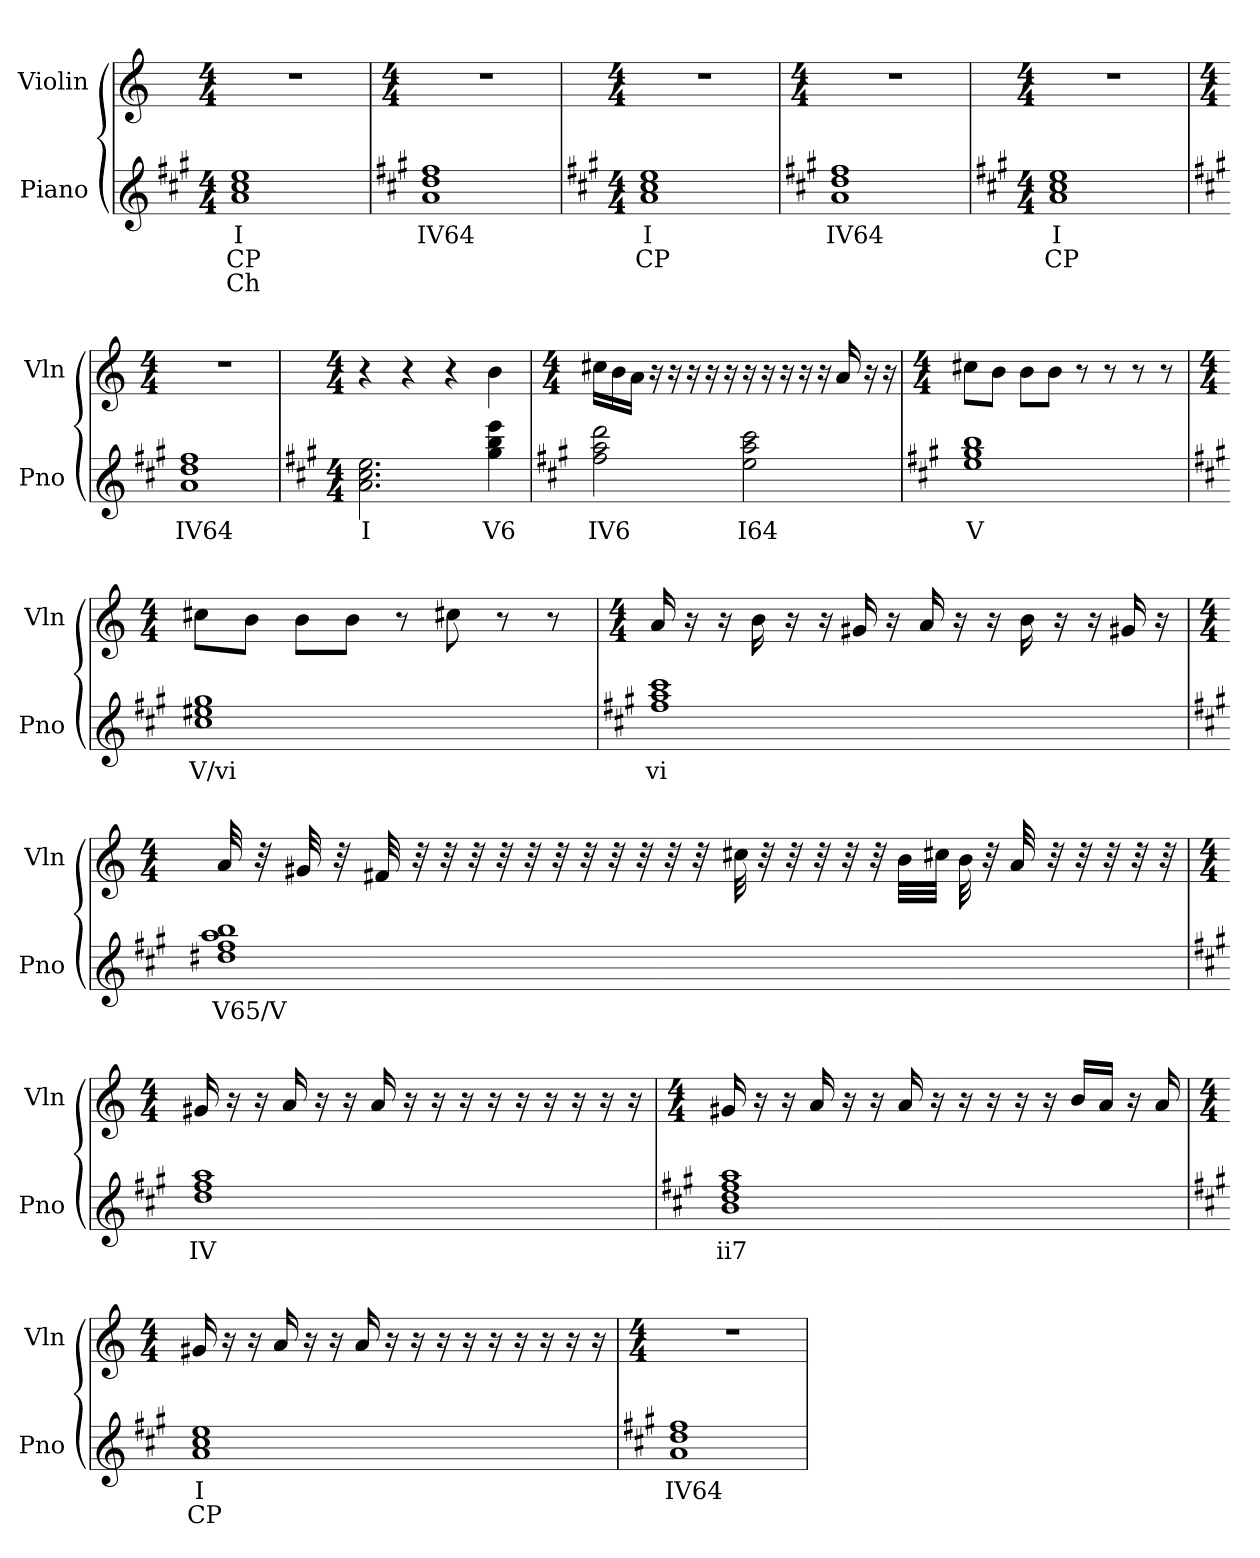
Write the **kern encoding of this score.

**kern	**text	**text	**text	**kern
*part2	*part2	*part2	*part2	*part1
*staff2	*staff2	*staff2	*staff2	*staff1
*I"Piano	*	*	*	*I"Violin
*I'Pno	*	*	*	*I'Vln
*k[f#c#g#]	*	*	*	*
*A:	*	*	*	*
*M4/4	*	*	*	*M4/4
=	=	=	=	=
1a 1cc# 1ee	I	CP	Ch	1r
=	=	=	=	=
*k[f#c#g#]	*	*	*	*
*A:	*	*	*	*
*	*	*	*	*M4/4
1a 1dd 1ff#	IV64	.	.	1r
=	=	=	=	=
*k[f#c#g#]	*	*	*	*
*A:	*	*	*	*
*M4/4	*	*	*	*M4/4
1a 1cc# 1ee	I	CP	.	1r
=	=	=	=	=
*k[f#c#g#]	*	*	*	*
*A:	*	*	*	*
*	*	*	*	*M4/4
1a 1dd 1ff#	IV64	.	.	1r
=	=	=	=	=
*k[f#c#g#]	*	*	*	*
*A:	*	*	*	*
*M4/4	*	*	*	*M4/4
1a 1cc# 1ee	I	CP	.	1r
=	=	=	=	=
*k[f#c#g#]	*	*	*	*
*A:	*	*	*	*
*	*	*	*	*M4/4
1a 1dd 1ff#	IV64	.	.	1r
=	=	=	=	=
*k[f#c#g#]	*	*	*	*
*A:	*	*	*	*
*M4/4	*	*	*	*M4/4
2.a 2.cc# 2.ee	I	.	.	4r
.	.	.	.	4r
.	.	.	.	4r
4gg# 4bb 4eee	V6	.	.	4b
=	=	=	=	=
*k[f#c#g#]	*	*	*	*
*A:	*	*	*	*
*	*	*	*	*M4/4
2ff# 2aa 2ddd	IV6	.	.	16cc#XLL
.	.	.	.	16b
.	.	.	.	16aJJ
.	.	.	.	16r
.	.	.	.	16r
.	.	.	.	16r
.	.	.	.	16r
.	.	.	.	16r
2ee 2aa 2ccc#	I64	.	.	16r
.	.	.	.	16r
.	.	.	.	16r
.	.	.	.	16r
.	.	.	.	16r
.	.	.	.	16a
.	.	.	.	16r
.	.	.	.	16r
=	=	=	=	=
*k[f#c#g#]	*	*	*	*
*A:	*	*	*	*
*	*	*	*	*M4/4
1ee 1gg# 1bb	V	.	.	8cc#XL
.	.	.	.	8bJ
.	.	.	.	8bL
.	.	.	.	8bJ
.	.	.	.	8r
.	.	.	.	8r
.	.	.	.	8r
.	.	.	.	8r
=	=	=	=	=
*k[f#c#g#]	*	*	*	*
*A:	*	*	*	*
*	*	*	*	*M4/4
1cc# 1ee#X 1gg#	V/vi	.	.	8cc#XL
.	.	.	.	8bJ
.	.	.	.	8bL
.	.	.	.	8bJ
.	.	.	.	8r
.	.	.	.	8cc#X
.	.	.	.	8r
.	.	.	.	8r
=	=	=	=	=
*k[f#c#g#]	*	*	*	*
*A:	*	*	*	*
*	*	*	*	*M4/4
1ff# 1aa 1ccc#	vi	.	.	16a
.	.	.	.	16r
.	.	.	.	16r
.	.	.	.	16b
.	.	.	.	16r
.	.	.	.	16r
.	.	.	.	16g#X
.	.	.	.	16r
.	.	.	.	16a
.	.	.	.	16r
.	.	.	.	16r
.	.	.	.	16b
.	.	.	.	16r
.	.	.	.	16r
.	.	.	.	16g#X
.	.	.	.	16r
=	=	=	=	=
*k[f#c#g#]	*	*	*	*
*A:	*	*	*	*
*	*	*	*	*M4/4
1dd#X 1ff# 1aa 1bb	V65/V	.	.	32a
.	.	.	.	32r
.	.	.	.	32g#X
.	.	.	.	32r
.	.	.	.	32f#X
.	.	.	.	32r
.	.	.	.	32r
.	.	.	.	32r
.	.	.	.	32r
.	.	.	.	32r
.	.	.	.	32r
.	.	.	.	32r
.	.	.	.	32r
.	.	.	.	32r
.	.	.	.	32r
.	.	.	.	32r
.	.	.	.	32cc#X
.	.	.	.	32r
.	.	.	.	32r
.	.	.	.	32r
.	.	.	.	32r
.	.	.	.	32r
.	.	.	.	32bLLL
.	.	.	.	32cc#XJJJ
.	.	.	.	32b
.	.	.	.	32r
.	.	.	.	32a
.	.	.	.	32r
.	.	.	.	32r
.	.	.	.	32r
.	.	.	.	32r
.	.	.	.	32r
=	=	=	=	=
*k[f#c#g#]	*	*	*	*
*A:	*	*	*	*
*	*	*	*	*M4/4
1dd 1ff# 1aa	IV	.	.	16g#X
.	.	.	.	16r
.	.	.	.	16r
.	.	.	.	16a
.	.	.	.	16r
.	.	.	.	16r
.	.	.	.	16a
.	.	.	.	16r
.	.	.	.	16r
.	.	.	.	16r
.	.	.	.	16r
.	.	.	.	16r
.	.	.	.	16r
.	.	.	.	16r
.	.	.	.	16r
.	.	.	.	16r
=	=	=	=	=
*k[f#c#g#]	*	*	*	*
*A:	*	*	*	*
*	*	*	*	*M4/4
1b 1dd 1ff# 1aa	ii7	.	.	16g#X
.	.	.	.	16r
.	.	.	.	16r
.	.	.	.	16a
.	.	.	.	16r
.	.	.	.	16r
.	.	.	.	16a
.	.	.	.	16r
.	.	.	.	16r
.	.	.	.	16r
.	.	.	.	16r
.	.	.	.	16r
.	.	.	.	16bLL
.	.	.	.	16aJJ
.	.	.	.	16r
.	.	.	.	16a
=	=	=	=	=
*k[f#c#g#]	*	*	*	*
*A:	*	*	*	*
*	*	*	*	*M4/4
1a 1cc# 1ee	I	CP	.	16g#X
.	.	.	.	16r
.	.	.	.	16r
.	.	.	.	16a
.	.	.	.	16r
.	.	.	.	16r
.	.	.	.	16a
.	.	.	.	16r
.	.	.	.	16r
.	.	.	.	16r
.	.	.	.	16r
.	.	.	.	16r
.	.	.	.	16r
.	.	.	.	16r
.	.	.	.	16r
.	.	.	.	16r
=	=	=	=	=
*k[f#c#g#]	*	*	*	*
*A:	*	*	*	*
*	*	*	*	*M4/4
1a 1dd 1ff#	IV64	.	.	1r
=	=	=	=	=
*-	*-	*-	*-	*-
